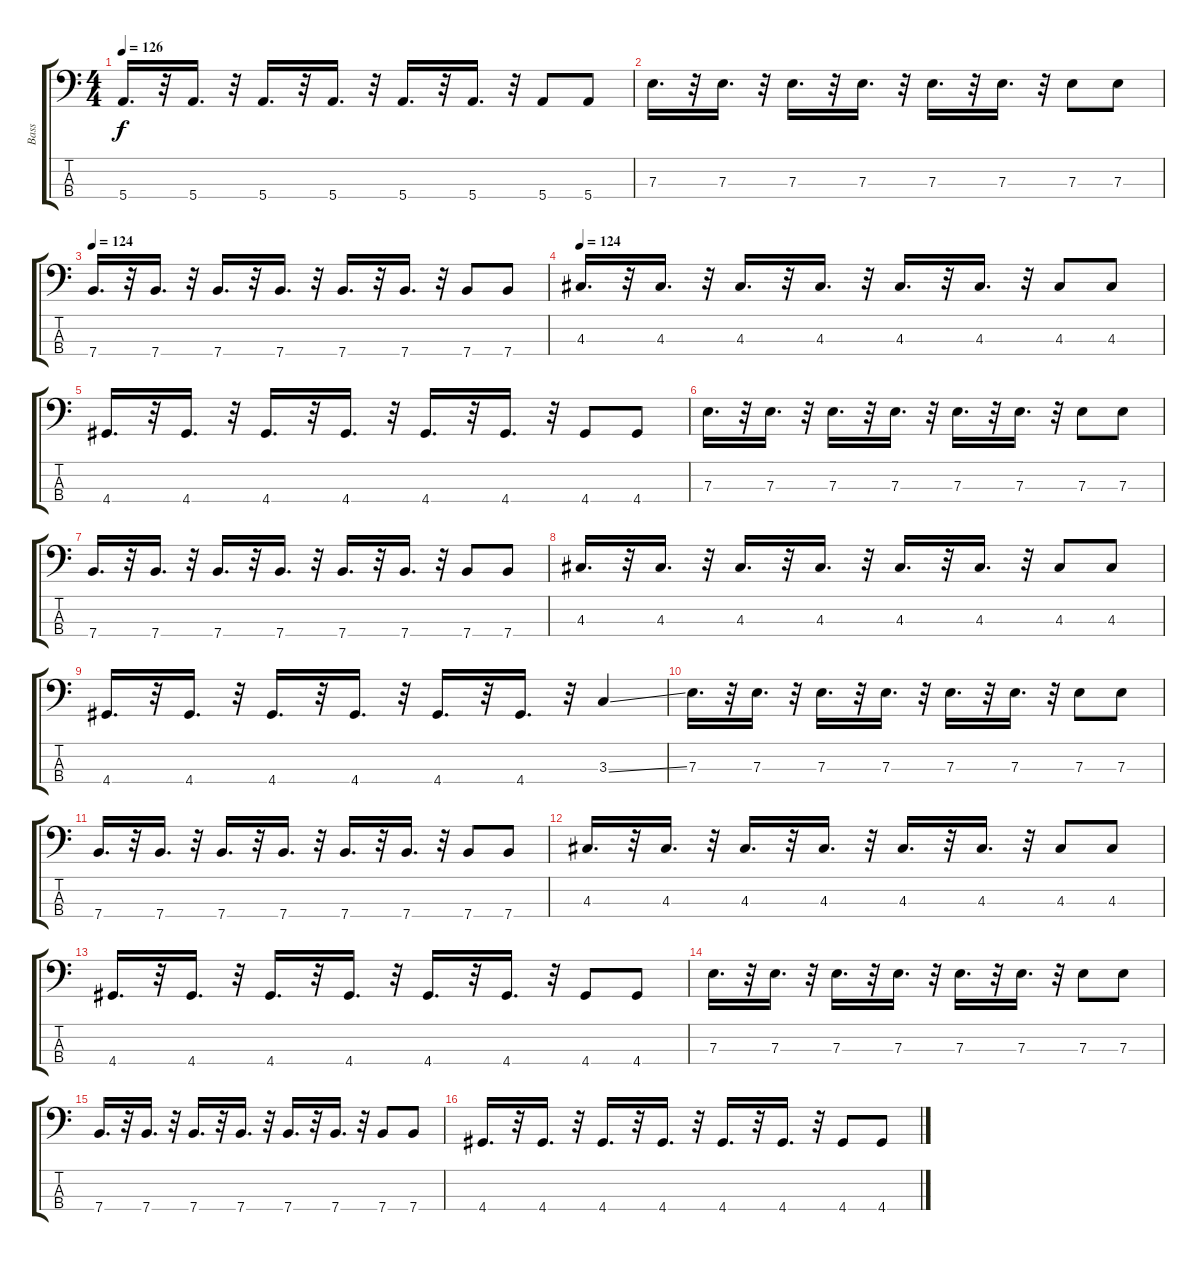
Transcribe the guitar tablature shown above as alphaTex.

\track ("Bass" "Bass") {instrument electricbassfinger}
\staff {score tabs}
\tuning (G2 D2 A1 E1) {hide}
\ts (4 4)
\tempo 126
\clef f4
\ks c
5.4.16{d dy f} r.32 5.4.16{d} r.32 5.4.16{d} r.32 5.4.16{d} r.32 5.4.16{d} r.32 5.4.16{d} r.32 5.4.8 5.4.8 |
7.3.16{d} r.32 7.3.16{d} r.32 7.3.16{d} r.32 7.3.16{d} r.32 7.3.16{d} r.32 7.3.16{d} r.32 7.3.8 7.3.8 |
\tempo 126
\tempo 124
7.4.16{d} r.32 7.4.16{d} r.32 7.4.16{d} r.32 7.4.16{d} r.32 7.4.16{d} r.32 7.4.16{d} r.32 7.4.8 7.4.8 |
\tempo 124
4.3.16{d} r.32 4.3.16{d} r.32 4.3.16{d} r.32 4.3.16{d} r.32 4.3.16{d} r.32 4.3.16{d} r.32 4.3.8 4.3.8 |
4.4.16{d} r.32 4.4.16{d} r.32 4.4.16{d} r.32 4.4.16{d} r.32 4.4.16{d} r.32 4.4.16{d} r.32 4.4.8 4.4.8 |
7.3.16{d} r.32 7.3.16{d} r.32 7.3.16{d} r.32 7.3.16{d} r.32 7.3.16{d} r.32 7.3.16{d} r.32 7.3.8 7.3.8 |
7.4.16{d} r.32 7.4.16{d} r.32 7.4.16{d} r.32 7.4.16{d} r.32 7.4.16{d} r.32 7.4.16{d} r.32 7.4.8 7.4.8 |
4.3.16{d} r.32 4.3.16{d} r.32 4.3.16{d} r.32 4.3.16{d} r.32 4.3.16{d} r.32 4.3.16{d} r.32 4.3.8 4.3.8 |
4.4.16{d} r.32 4.4.16{d} r.32 4.4.16{d} r.32 4.4.16{d} r.32 4.4.16{d} r.32 4.4.16{d} r.32 3.3{ss}.4 |
7.3.16{d} r.32 7.3.16{d} r.32 7.3.16{d} r.32 7.3.16{d} r.32 7.3.16{d} r.32 7.3.16{d} r.32 7.3.8 7.3.8 |
7.4.16{d} r.32 7.4.16{d} r.32 7.4.16{d} r.32 7.4.16{d} r.32 7.4.16{d} r.32 7.4.16{d} r.32 7.4.8 7.4.8 |
4.3.16{d} r.32 4.3.16{d} r.32 4.3.16{d} r.32 4.3.16{d} r.32 4.3.16{d} r.32 4.3.16{d} r.32 4.3.8 4.3.8 |
4.4.16{d} r.32 4.4.16{d} r.32 4.4.16{d} r.32 4.4.16{d} r.32 4.4.16{d} r.32 4.4.16{d} r.32 4.4.8 4.4.8 |
7.3.16{d} r.32 7.3.16{d} r.32 7.3.16{d} r.32 7.3.16{d} r.32 7.3.16{d} r.32 7.3.16{d} r.32 7.3.8 7.3.8 |
7.4.16{d} r.32 7.4.16{d} r.32 7.4.16{d} r.32 7.4.16{d} r.32 7.4.16{d} r.32 7.4.16{d} r.32 7.4.8 7.4.8 |
4.4.16{d} r.32 4.4.16{d} r.32 4.4.16{d} r.32 4.4.16{d} r.32 4.4.16{d} r.32 4.4.16{d} r.32 4.4.8 4.4.8
